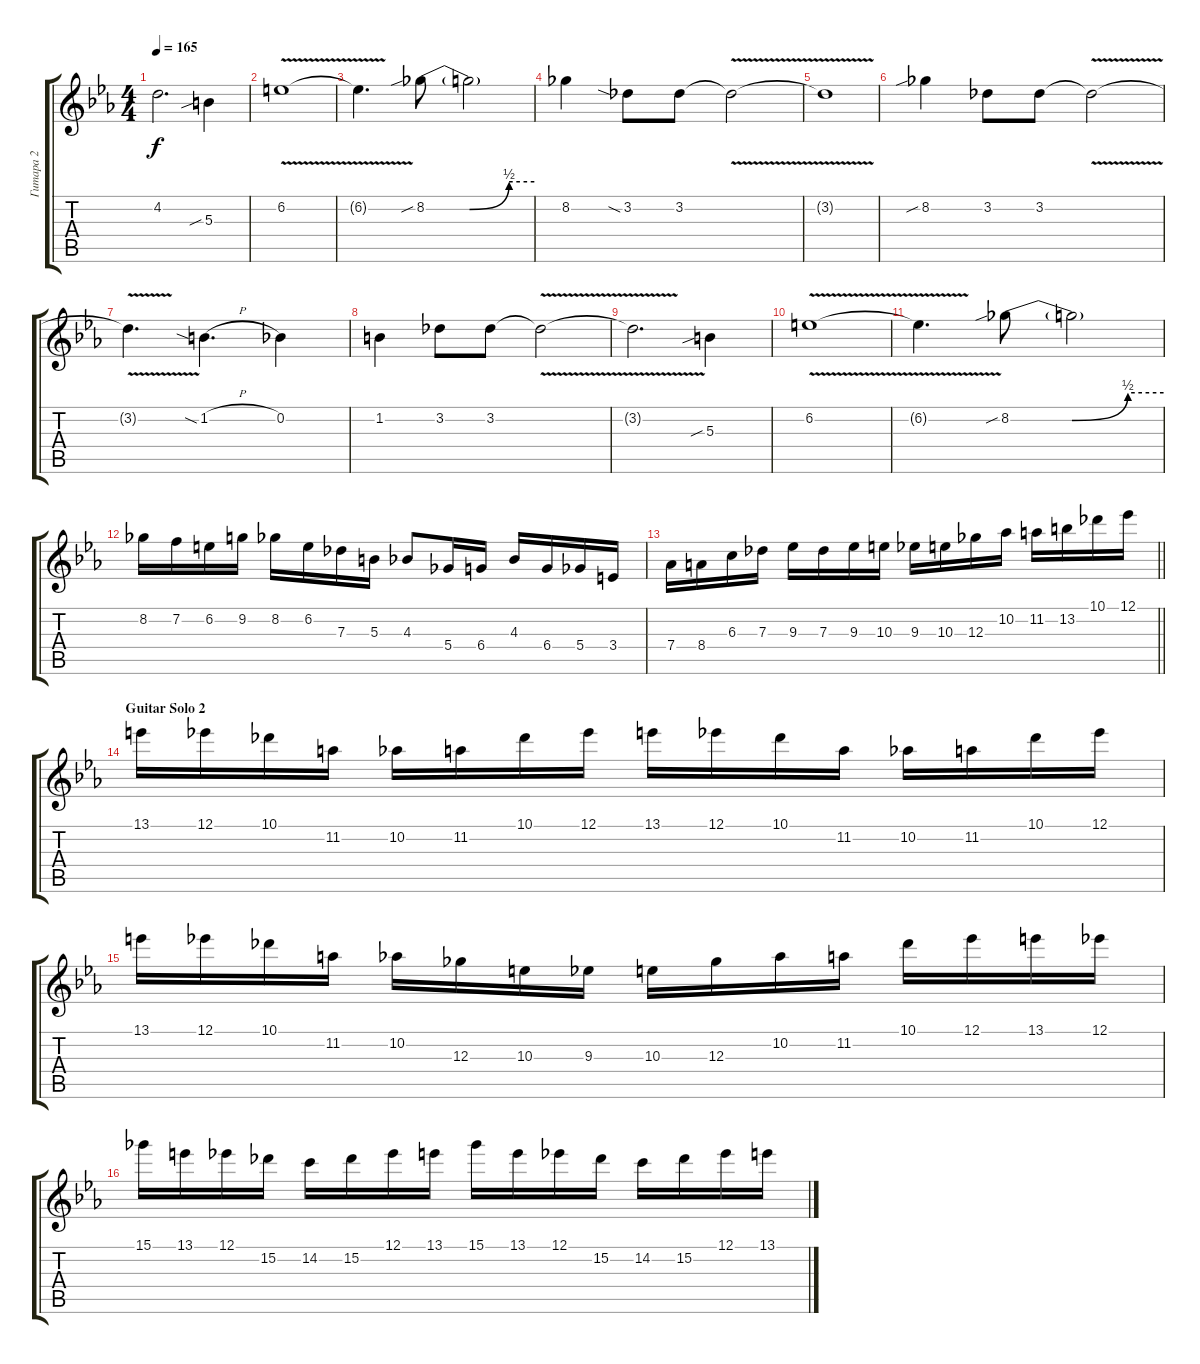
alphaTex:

\track ("Гитара 2" "Гитара 2") {instrument distortionguitar}
\staff {score tabs}
\tuning (Eb4 Bb3 Gb3 Db3 Ab2 Db2) {hide}
\ts (4 4)
\tempo 165
\clef g2
\ks cminor
4.2{t}.2{d dy f} 5.3{sib}.4 |
6.2{v}.1 |
6.2{t}.4{d} 8.2{be (custom 0 0 24 0 46 2 60 2) sib}.8 8.2{t}.2 |
8.2.4 3.2{sia}.8 3.2.8 3.2{v t}.2 |
3.2{t}.1 |
8.2{sib}.4 3.2.8 3.2.8 3.2{v t}.2 |
3.2{t}.4{d} 1.2{sia h}.4{d} 0.2.4 |
1.2.4 3.2.8 3.2.8 3.2{v t}.2 |
3.2{t}.2{d} 5.3{sib}.4 |
6.2{v}.1 |
6.2{t}.4{d} 8.2{be (custom 0 0 24 0 46 2 60 2) sib}.8 8.2{t}.2 |
8.2.16 7.2.16 6.2.16 9.2.16 8.2.16 6.2.16 7.3.16 5.3.16 4.3.8 5.4.16 6.4.16 4.3.16 6.4.16 5.4.16 3.4.16 |
\barLineRight lightlight
7.4.16 8.4.16 6.3.16 7.3.16 9.3.16 7.3.16 9.3.16 10.3.16 9.3.16 10.3.16 12.3.16 10.2.16 11.2.16 13.2.16 10.1.16 12.1.16 |
\section ("" "Guitar Solo 2")
13.1.16{volume 8} 12.1.16 10.1.16 11.2.16 10.2.16 11.2.16 10.1.16 12.1.16 13.1.16 12.1.16 10.1.16 11.2.16 10.2.16 11.2.16 10.1.16 12.1.16 |
13.1.16 12.1.16 10.1.16 11.2.16 10.2.16 12.3.16 10.3.16 9.3.16 10.3.16 12.3.16 10.2.16 11.2.16 10.1.16 12.1.16 13.1.16 12.1.16 |
15.1.16 13.1.16 12.1.16 15.2.16 14.2.16 15.2.16 12.1.16 13.1.16 15.1.16 13.1.16 12.1.16 15.2.16 14.2.16 15.2.16 12.1.16 13.1.16
